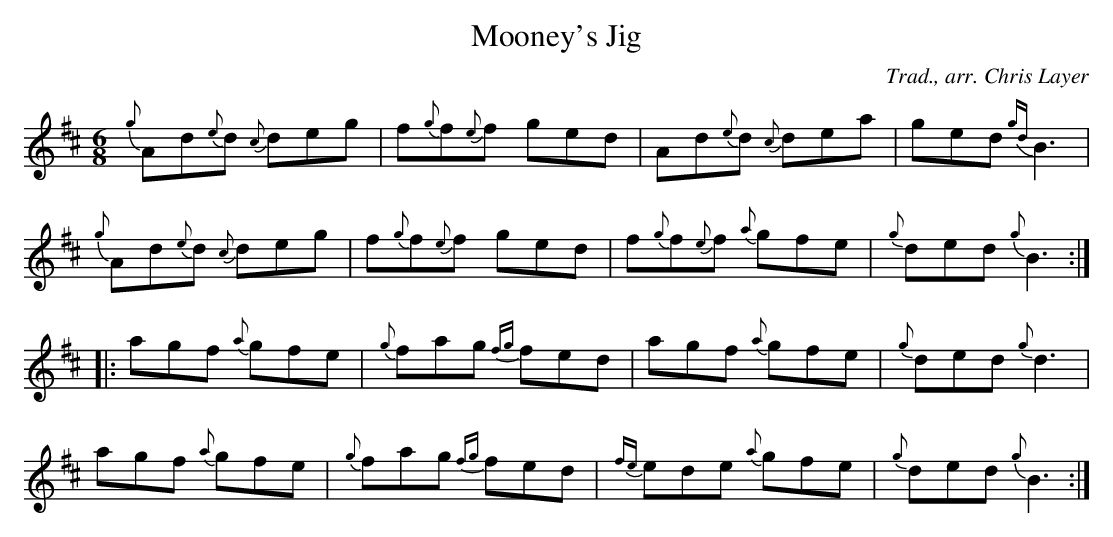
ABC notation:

X:1
T:Mooney's Jig
C:Trad., arr. Chris Layer
M:6/8
L:1/8
K:D
{g}Ad{e}d {c}deg|f{g}f{e}f ged|Ad{e}d {c}dea|ged {gd}B3|!
{g}Ad{e}d {c}deg|f{g}f{e}f ged|f{g}f{e}f {a}gfe|{g}ded {g}B3:|!
|:agf {a}gfe|{g}fag {fg}fed|agf {a}gfe|{g}ded {g}d3|!
agf {a}gfe|{g}fag {fg}fed|{fe}ede {a}gfe|{g}ded {g}B3:|!
